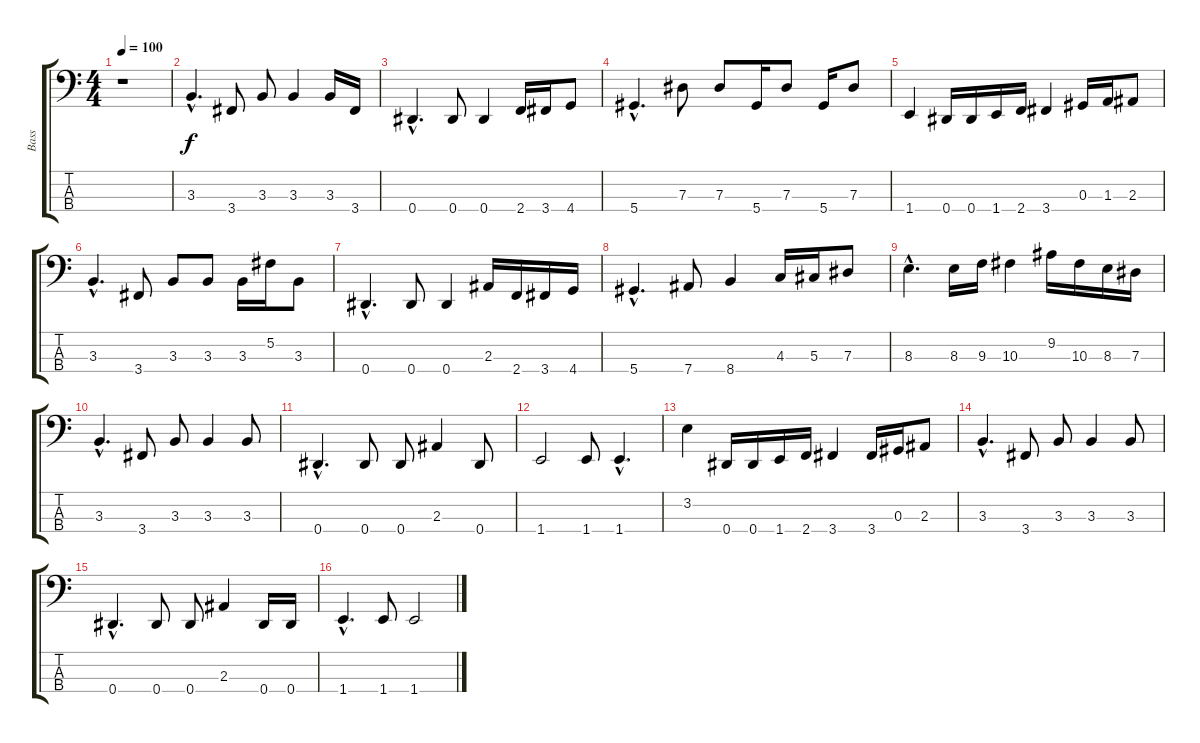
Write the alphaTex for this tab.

\track ("Bass" "Bass") {instrument electricbassfinger}
\staff {score tabs}
\tuning (Gb2 Db2 Ab1 Eb1) {hide}
\ts (4 4)
\tempo 100
\clef f4
\ks c
r.1{dy f instrument electricbassfinger} |
3.3{hac}.4{d} 3.4.8 3.3.8 3.3.4 3.3.16 3.4.16 |
0.4{hac}.4{d} 0.4.8 0.4.4 2.4.16 3.4.16 4.4.8 |
5.4{hac}.4{d} 7.3.8 7.3.8 5.4.16 7.3.8 5.4.16 7.3.8 |
1.4.4 0.4.16 0.4.16 1.4.16 2.4.16 3.4.4 0.3.16 1.3.16 2.3.8 |
3.3{hac}.4{d} 3.4.8 3.3.8 3.3.8 3.3.16 5.2.16 3.3.8 |
0.4{hac}.4{d} 0.4.8 0.4.4 2.3.16 2.4.16 3.4.16 4.4.16 |
5.4{hac}.4{d} 7.4.8 8.4.4 4.3.16 5.3.16 7.3.8 |
8.3{hac}.4{d} 8.3.16 9.3.16 10.3.4 9.2.16 10.3.16 8.3.16 7.3.16 |
3.3{hac}.4{d} 3.4.8 3.3.8 3.3.4 3.3.8 |
0.4{hac}.4{d} 0.4.8 0.4.8 2.3.4 0.4.8 |
1.4.2 1.4.8 1.4{hac}.4{d} |
3.2.4 0.4.16 0.4.16 1.4.16 2.4.16 3.4.4 3.4.16 0.3.16 2.3.8 |
3.3{hac}.4{d} 3.4.8 3.3.8 3.3.4 3.3.8 |
0.4{hac}.4{d} 0.4.8 0.4.8 2.3.4 0.4.16 0.4.16 |
1.4{hac}.4{d} 1.4.8 1.4.2
